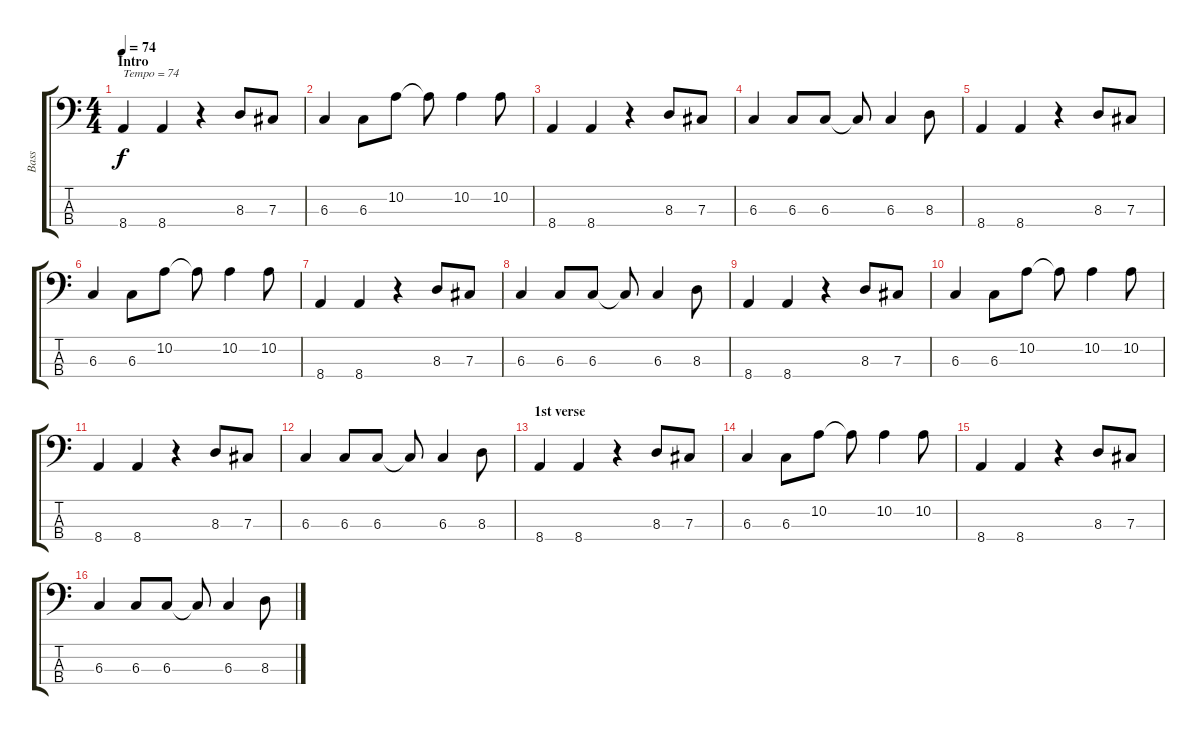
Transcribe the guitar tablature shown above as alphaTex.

\track ("Bass" "Bass") {instrument electricbassfinger}
\staff {score tabs}
\tuning (E2 B1 Gb1 Db1) {hide}
\ts (4 4)
\section ("" "Intro")
\tempo 74
\clef f4
\ks c
8.4.4{txt "Tempo = 74" dy f instrument electricbassfinger} 8.4.4 r.4 8.3.8 7.3.8 |
6.3.4 6.3.8 10.2.8 10.2{t}.8 10.2.4 10.2.8 |
8.4.4 8.4.4 r.4 8.3.8 7.3.8 |
6.3.4 6.3.8 6.3.8 6.3{t}.8 6.3.4 8.3.8 |
8.4.4 8.4.4 r.4 8.3.8 7.3.8 |
6.3.4 6.3.8 10.2.8 10.2{t}.8 10.2.4 10.2.8 |
8.4.4 8.4.4 r.4 8.3.8 7.3.8 |
6.3.4 6.3.8 6.3.8 6.3{t}.8 6.3.4 8.3.8 |
8.4.4 8.4.4 r.4 8.3.8 7.3.8 |
6.3.4 6.3.8 10.2.8 10.2{t}.8 10.2.4 10.2.8 |
8.4.4 8.4.4 r.4 8.3.8 7.3.8 |
6.3.4 6.3.8 6.3.8 6.3{t}.8 6.3.4 8.3.8 |
\section ("" "1st verse")
8.4.4 8.4.4 r.4 8.3.8 7.3.8 |
6.3.4 6.3.8 10.2.8 10.2{t}.8 10.2.4 10.2.8 |
8.4.4 8.4.4 r.4 8.3.8 7.3.8 |
6.3.4 6.3.8 6.3.8 6.3{t}.8 6.3.4 8.3.8
